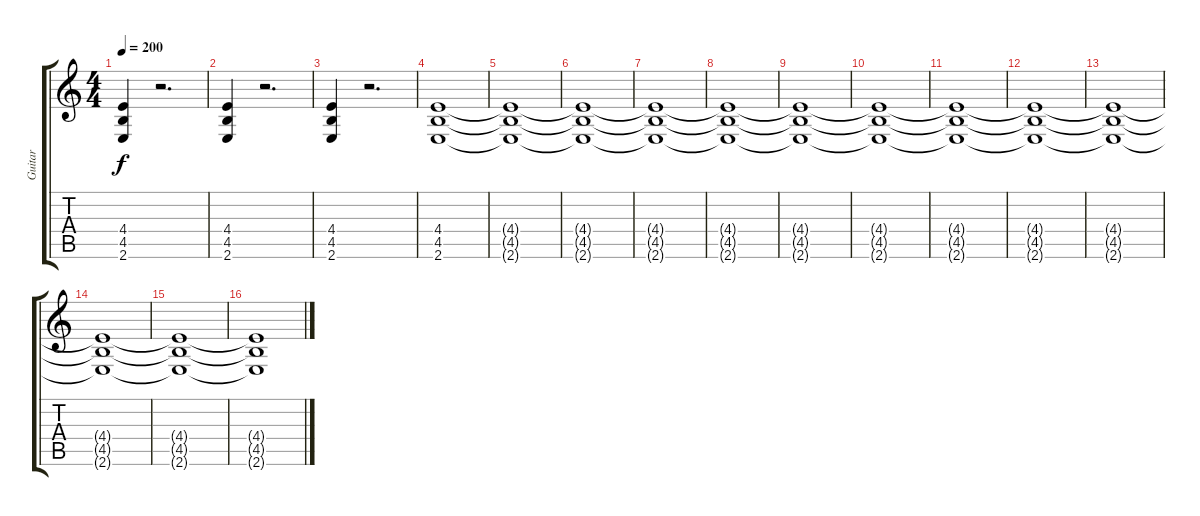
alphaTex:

\track ("Guitar" "Guitar") {instrument distortionguitar}
\staff {score tabs}
\tuning (D4 A3 F3 C3 G2 D2) {hide}
\ts (4 4)
\tempo 200
\clef g2
\ks c
(4.4 4.5 2.6).4{dy f instrument distortionguitar} r.2{d} |
(4.4 4.5 2.6).4 r.2{d} |
(4.4 4.5 2.6).4 r.2{d} |
(4.4 4.5 2.6).1 |
(4.4{t} 4.5{t} 2.6{t}).1 |
(4.4{t} 4.5{t} 2.6{t}).1{volume 10} |
(4.4{t} 4.5{t} 2.6{t}).1 |
(4.4{t} 4.5{t} 2.6{t}).1 |
(4.4{t} 4.5{t} 2.6{t}).1 |
(4.4{t} 4.5{t} 2.6{t}).1{volume 6} |
(4.4{t} 4.5{t} 2.6{t}).1 |
(4.4{t} 4.5{t} 2.6{t}).1 |
(4.4{t} 4.5{t} 2.6{t}).1 |
(4.4{t} 4.5{t} 2.6{t}).1 |
(4.4{t} 4.5{t} 2.6{t}).1 |
(4.4{t} 4.5{t} 2.6{t}).1
